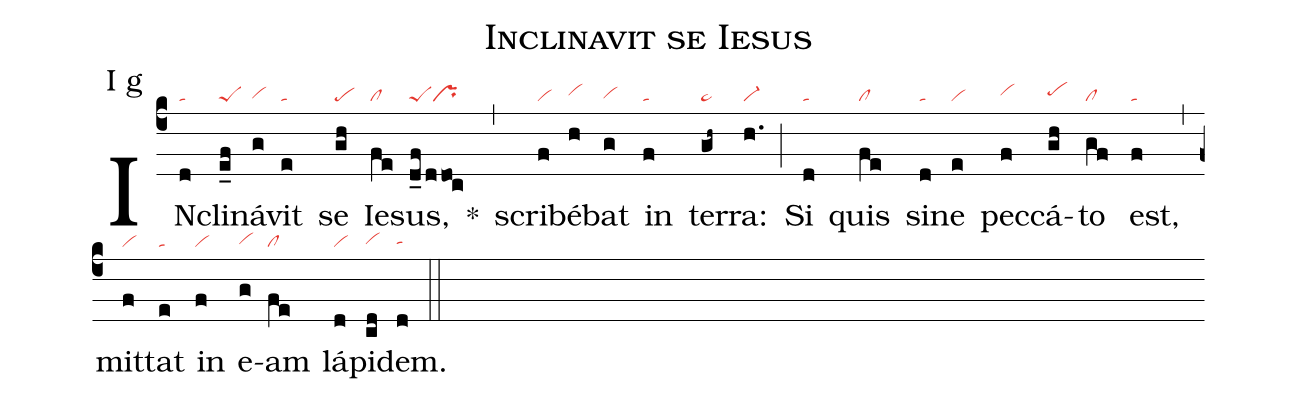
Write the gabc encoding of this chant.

name: Inclinavit se Iesus;
annotation: I g;
mode: 1;
nabc-lines: 1;
%%
(c4)
IN(d|ta)cli(e_f|peS)ná(g|vihg)vit(e|ta) se(gh|pe) Ie(fe|cl)sus,(d_f/ddoc|peSpr) *(,)
scri(f|vi)bé(h|vihh)bat(g|vihg) in(f|ta) ter(gh~|ta>)ra:(h.|vi-) (;)
Si(d|ta) quis(fe|cl) si(d|ta)ne(e|vi) pec(f|vihh)cá(gh|pehh)to(gf|cl) est,(f|ta) (,)
mit(f|vi)tat(e|ta) in(f|vi) e(g|vihg)am(fe|cl) lá(d|vi)pi(cd|vihg)dem.(d|tahg) (::)
